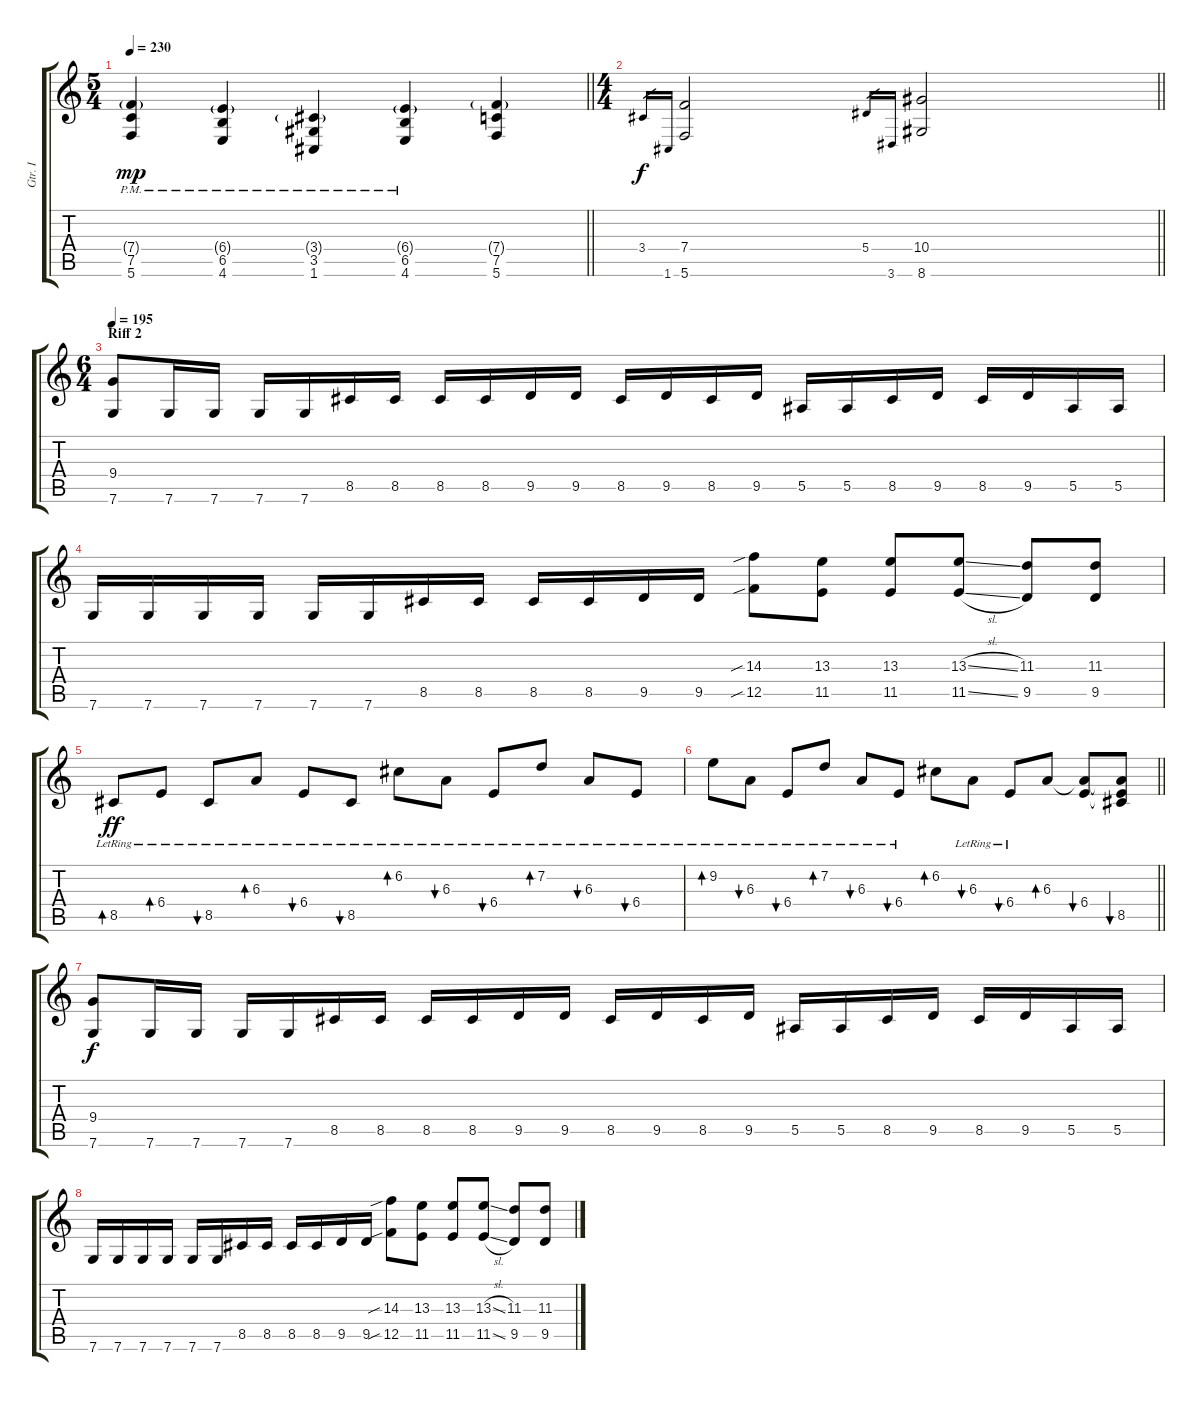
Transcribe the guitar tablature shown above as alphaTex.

\track ("Gtr. I" "Gtr. I") {instrument overdrivenguitar}
\staff {score tabs}
\tuning (C4 G3 Eb3 Bb2 F2 C2) {hide}
\ts (5 4)
\tempo 230
\clef g2
\barLineRight lightlight
\ks c
(7.4{g pm} 7.5{pm} 5.6{pm}).4{dy mp} (6.4{g pm} 6.5{pm} 4.6{pm}).4 (3.4{g pm} 3.5{pm} 1.6{pm}).4 (6.4{g pm} 6.5{pm} 4.6{pm}).4 (7.4{g} 7.5 5.6).4 |
\ts (4 4)
\section ("" "")
\barLineRight lightlight
3.4.16{gr dy f} 1.6.16{gr} (7.4 5.6).2 5.4.16{gr} 3.6.16{gr} (10.4 8.6).2 |
\ts (6 4)
\section ("" "Riff 2")
\tempo 195
(9.4 7.6).8 7.6.16 7.6.16 7.6.16 7.6.16 8.5.16 8.5.16 8.5.16 8.5.16 9.5.16 9.5.16 8.5.16 9.5.16 8.5.16 9.5.16 5.5.16 5.5.16 8.5.16 9.5.16 8.5.16 9.5.16 5.5.16 5.5.16 |
7.6.16 7.6.16 7.6.16 7.6.16 7.6.16 7.6.16 8.5.16 8.5.16 8.5.16 8.5.16 9.5.16 9.5.16 (14.3{sib} 12.5{sib}).8 (13.3 11.5).8 (13.3 11.5).8 (13.3{sl} 11.5{sl}).8 (11.3 9.5).8 (11.3 9.5).8 |
8.5{lr}.8{bd 240 dy ff} 6.4{lr}.8{bd 240} 8.5{lr}.8{bu 240} 6.3{lr}.8{bd 240} 6.4{lr}.8{bu 240} 8.5{lr}.8{bu 240} 6.2{lr}.8{bd 240} 6.3{lr}.8{bu 240} 6.4{lr}.8{bu 240} 7.2{lr}.8{bd 240} 6.3{lr}.8{bu 240} 6.4{lr}.8{bu 240} |
\barLineRight lightlight
9.2{lr}.8{bd 240} 6.3{lr}.8{bu 240} 6.4{lr}.8{bu 240} 7.2{lr}.8{bd 240} 6.3{lr}.8{bu 240} 6.4{lr}.8{bu 240} 6.2.8{bd 240} 6.3{lr}.8{bu 240} 6.4{lr}.8{bu 240} 6.3.8{bd 240} (6.3{t} 6.4).8{bu 240} (6.3{t} 6.4{t} 8.5).8{bu 240} |
(9.4 7.6).8{dy f} 7.6.16 7.6.16 7.6.16 7.6.16 8.5.16 8.5.16 8.5.16 8.5.16 9.5.16 9.5.16 8.5.16 9.5.16 8.5.16 9.5.16 5.5.16 5.5.16 8.5.16 9.5.16 8.5.16 9.5.16 5.5.16 5.5.16 |
7.6.16 7.6.16 7.6.16 7.6.16 7.6.16 7.6.16 8.5.16 8.5.16 8.5.16 8.5.16 9.5.16 9.5.16 (14.3{sib} 12.5{sib}).8 (13.3 11.5).8 (13.3 11.5).8 (13.3{sl} 11.5{sl}).8 (11.3 9.5).8 (11.3 9.5).8
